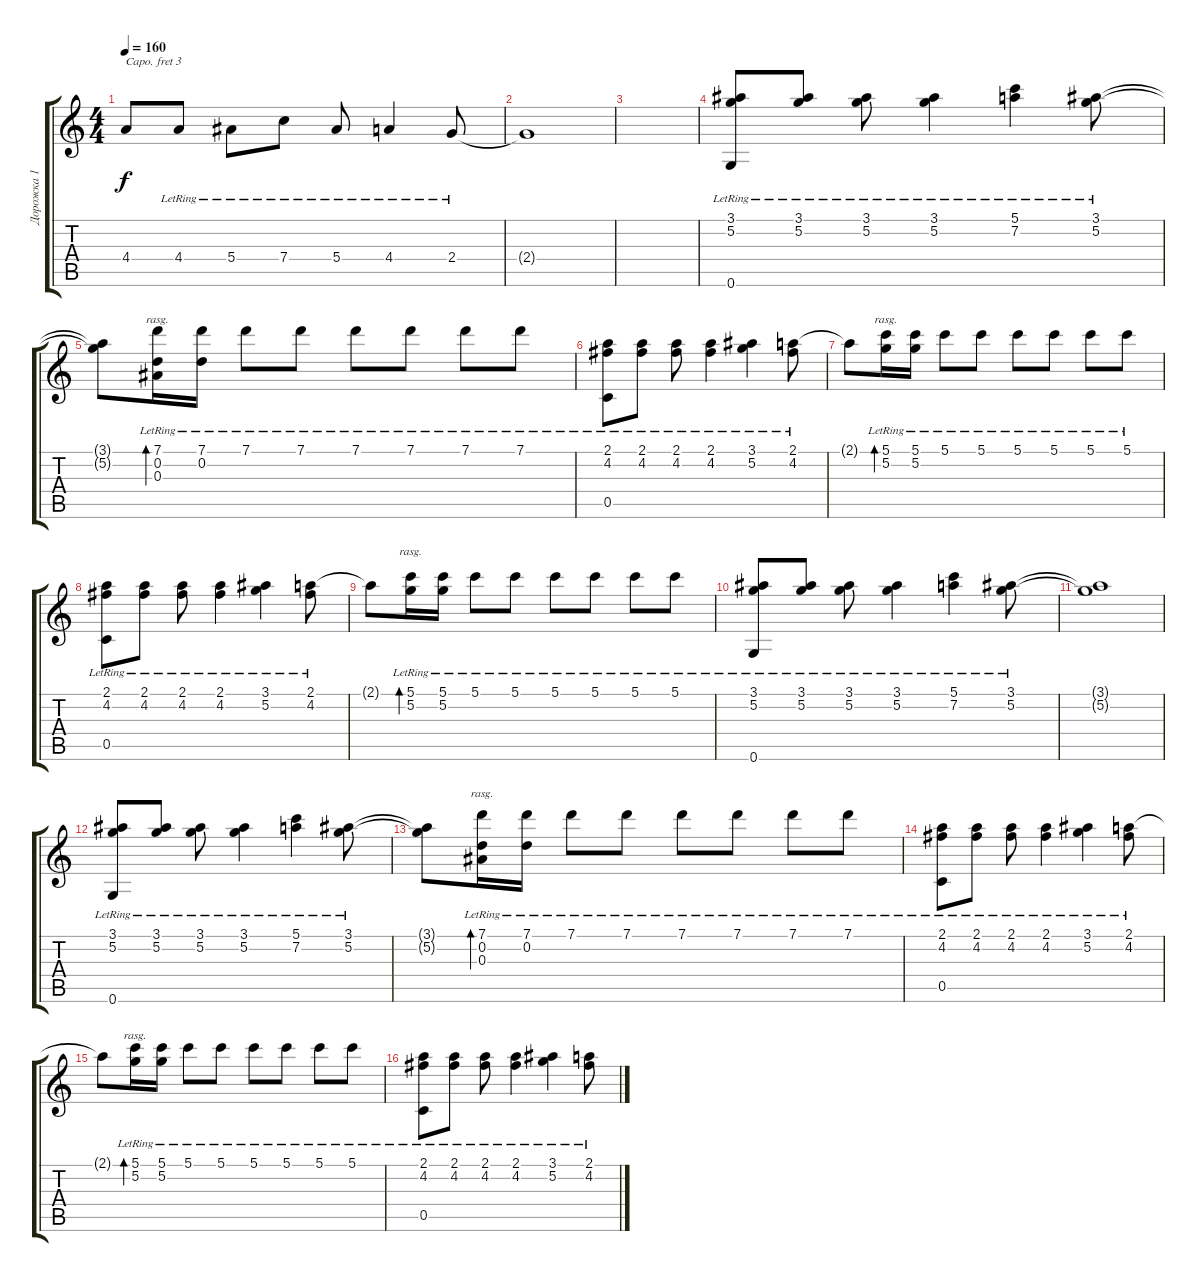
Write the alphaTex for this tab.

\track ("Дорожка 1" "Дорожка 1") {instrument acousticguitarsteel}
\staff {score tabs}
\capo 3
\tuning (E4 B3 G3 D3 A2 E2) {hide}
\ts (4 4)
\tempo 160
\clef g2
\ks c
4.4{t}.8{dy f} 4.4{lr}.8 5.4{lr}.8 7.4{lr}.8 5.4{lr}.8 4.4{lr}.4 2.4{lr}.8 |
2.4{t}.1 |
|
(3.1{lr} 5.2{lr} 0.6{lr}).8 (3.1{lr} 5.2{lr}).8 (3.1{lr} 5.2{lr}).8 (3.1{lr} 5.2{lr}).4 (5.1{lr} 7.2{lr}).4 (3.1{lr} 5.2{lr}).8 |
(3.1{t} 5.2{t}).8 (7.1{lr} 0.2{lr} 0.3{lr}).16{bd 120 rasg ii} (7.1{lr} 0.2{lr}).16 7.1{lr}.8 7.1{lr}.8 7.1{lr}.8 7.1{lr}.8 7.1{lr}.8 7.1{lr}.8 |
(2.1{lr} 4.2 0.5).8 (2.1{lr} 4.2).8 (2.1{lr} 4.2).8 (2.1{lr} 4.2).4 (3.1{lr} 5.2).4 (2.1{lr} 4.2).8 |
2.1{t}.8 (5.1{lr} 5.2{lr}).16{bd 120 rasg ii} (5.1{lr} 5.2{lr}).16 5.1{lr}.8 5.1{lr}.8 5.1{lr}.8 5.1{lr}.8 5.1{lr}.8 5.1{lr}.8 |
(2.1{lr} 4.2 0.5).8 (2.1{lr} 4.2).8 (2.1{lr} 4.2).8 (2.1{lr} 4.2).4 (3.1{lr} 5.2).4 (2.1{lr} 4.2).8 |
2.1{t}.8 (5.1{lr} 5.2{lr}).16{bd 120 rasg ii} (5.1{lr} 5.2{lr}).16 5.1{lr}.8 5.1{lr}.8 5.1{lr}.8 5.1{lr}.8 5.1{lr}.8 5.1{lr}.8 |
(3.1{lr} 5.2{lr} 0.6{lr}).8 (3.1{lr} 5.2{lr}).8 (3.1{lr} 5.2{lr}).8 (3.1{lr} 5.2{lr}).4 (5.1{lr} 7.2{lr}).4 (3.1{lr} 5.2{lr}).8 |
(3.1{t} 5.2{t}).1 |
(3.1{lr} 5.2{lr} 0.6{lr}).8 (3.1{lr} 5.2{lr}).8 (3.1{lr} 5.2{lr}).8 (3.1{lr} 5.2{lr}).4 (5.1{lr} 7.2{lr}).4 (3.1{lr} 5.2{lr}).8 |
(3.1{t} 5.2{t}).8 (7.1{lr} 0.2{lr} 0.3{lr}).16{bd 120 rasg ii} (7.1{lr} 0.2{lr}).16 7.1{lr}.8 7.1{lr}.8 7.1{lr}.8 7.1{lr}.8 7.1{lr}.8 7.1{lr}.8 |
(2.1{lr} 4.2 0.5).8 (2.1{lr} 4.2).8 (2.1{lr} 4.2).8 (2.1{lr} 4.2).4 (3.1{lr} 5.2).4 (2.1{lr} 4.2).8 |
2.1{t}.8 (5.1{lr} 5.2{lr}).16{bd 120 rasg ii} (5.1{lr} 5.2{lr}).16 5.1{lr}.8 5.1{lr}.8 5.1{lr}.8 5.1{lr}.8 5.1{lr}.8 5.1{lr}.8 |
(2.1{lr} 4.2 0.5).8 (2.1{lr} 4.2).8 (2.1{lr} 4.2).8 (2.1{lr} 4.2).4 (3.1{lr} 5.2).4 (2.1{lr} 4.2).8
